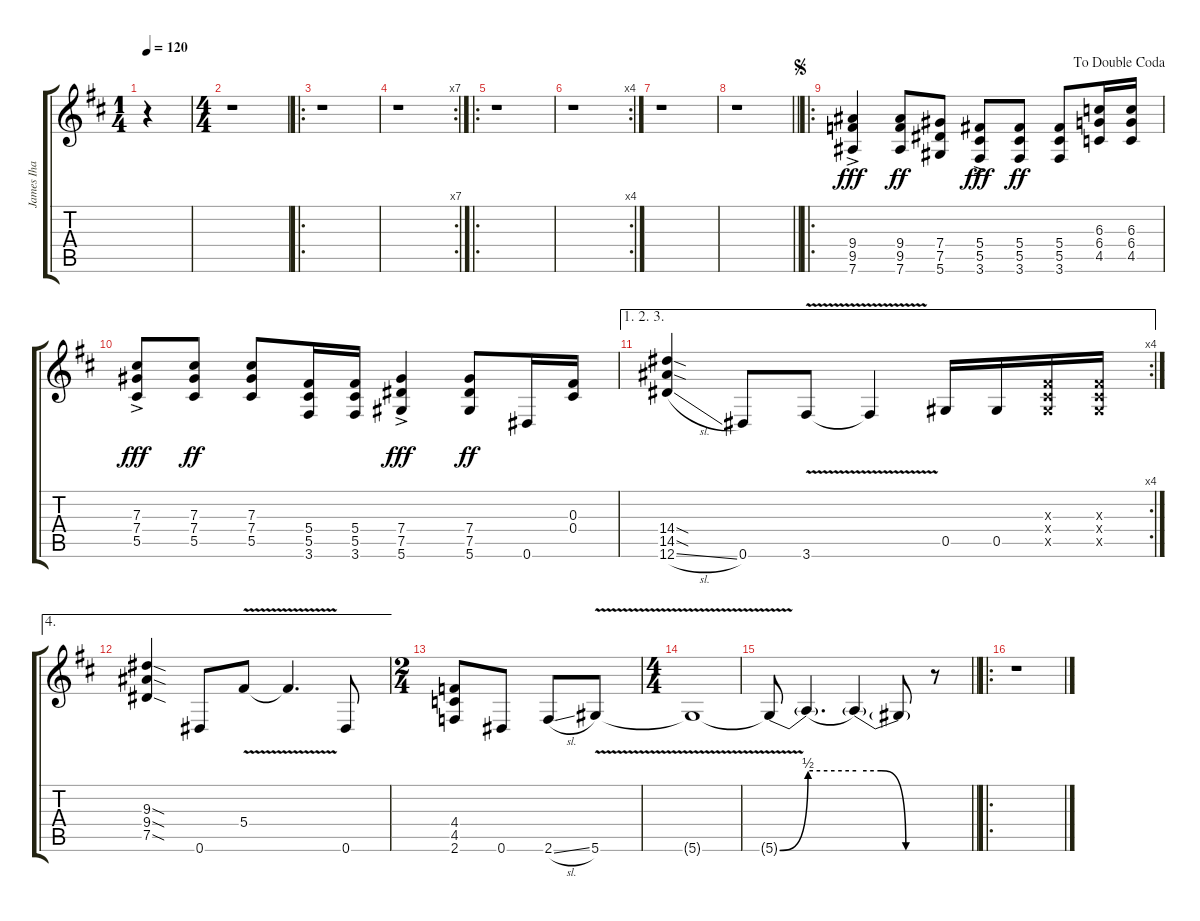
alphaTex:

\track ("James Iha" "James Iha") {instrument overdrivenguitar}
\staff {score tabs}
\tuning (Eb4 Bb3 Gb3 Db3 Ab2 Eb2) {hide}
\ts (1 4)
\tempo 120
\clef g2
\ks d
r.4{dy fff instrument overdrivenguitar} |
\ts (4 4)
r.1 |
\ro
r.1 |
\rc 7
r.1 |
\ro
r.1 |
\rc 4
r.1 |
r.1 |
\barLineRight lightlight
r.1 |
\ro
\jump segno
\jump dadoublecoda
(9.4{ac} 9.5{ac} 7.6{ac}).4 (9.4 9.5 7.6).8{dy ff} (7.4 7.5 5.6).8 (5.4{ac} 5.5{ac} 3.6{ac}).8{dy fff} (5.4 5.5 3.6).8{dy ff} (5.4 5.5 3.6).8 (6.3 6.4 4.5).16 (6.3 6.4 4.5).16 |
(7.3{ac} 7.4{ac} 5.5{ac}).8{dy fff} (7.3 7.4 5.5).8{dy ff} (7.3 7.4 5.5).8 (5.4 5.5 3.6).16 (5.4 5.5 3.6).16 (7.4{ac} 7.5{ac} 5.6{ac}).4{dy fff} (7.4 7.5 5.6).8{dy ff} 0.6.16 (0.3 0.4).16 |
\ae (1 2 3)
\rc 4
(14.4{sod} 14.5{sod} 12.6{sl}).4 0.6.8 3.6{v}.8 3.6{v t}.4 0.5.16 0.5.16 (0.3{x} 0.4{x} 0.5{x}).16 (0.3{x} 0.4{x} 0.5{x}).16 |
\ae 4
(9.3{sod} 9.4{sod} 7.5{sod}).4 0.6.8 5.4{v}.8 5.4{v t}.4{d} 0.6.8 |
\ts (2 4)
(4.4 4.5 2.6).8 0.6.8 2.6{sl}.8 5.6{v}.8 |
\ts (4 4)
5.6{v t}.1 |
\barLineRight lightlight
5.6{be (bend 0 0 60 2) t}.8 5.6{be (hold 0 2 60 2) t}.4{d} 5.6{be (custom 0 2 20 2 40 0 60 0) t}.4 5.6{t}.8 r.8 |
\ro
r.1
